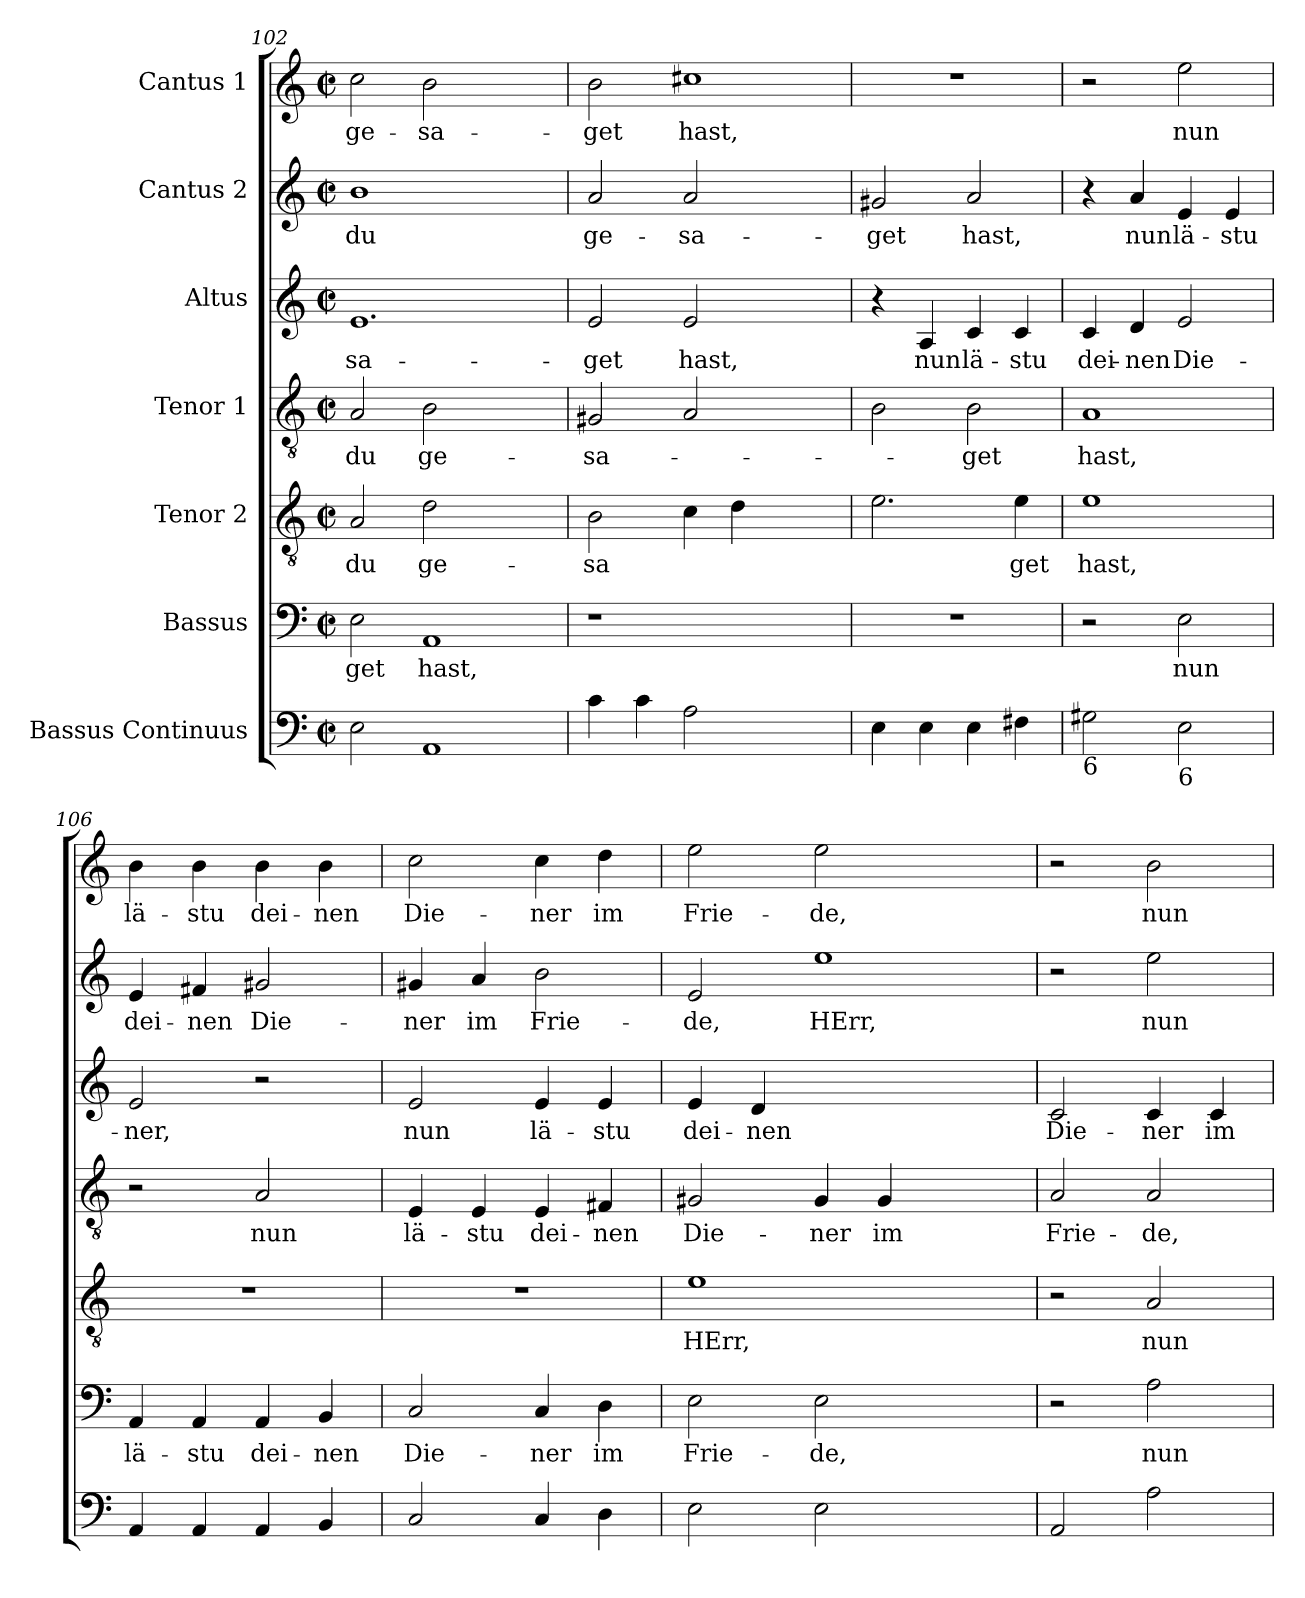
**kern	**kern	**text	**kern	**text	**kern	**text	**kern	**text	**kern	**text	**kern	**text
*part7	*part6	*part6	*part5	*part5	*part4	*part4	*part3	*part3	*part2	*part2	*part1	*part1
*staff7	*staff6	*staff6	*staff5	*staff5	*staff4	*staff4	*staff3	*staff3	*staff2	*staff2	*staff1	*staff1
*I"Bassus Continuus	*I"Bassus	*	*I"Tenor 2	*	*I"Tenor 1	*	*I"Altus	*	*I"Cantus 2	*	*I"Cantus 1	*
*clefF4	*clefF4	*	*clefGv2	*	*clefGv2	*	*clefG2	*	*clefG2	*	*clefG2	*
*k[]	*k[]	*	*k[]	*	*k[]	*	*k[]	*	*k[]	*	*k[]	*
*C:	*C:	*	*C:	*	*C:	*	*C:	*	*C:	*	*C:	*
*M2/2	*M2/2	*	*M2/2	*	*M2/2	*	*M2/2	*	*M2/2	*	*M2/2	*
*met(c|)	*met(c|)	*	*met(c|)	*	*met(c|)	*	*met(c|)	*	*met(c|)	*	*met(c|)	*
=102	=102	=102	=102	=102	=102	=102	=102	=102	=102	=102	=102	=102
!	!	!LO:LY:b	!	!LO:LY:b	!	!LO:LY:b	!	!LO:LY:b	!	!LO:LY:b	!	!LO:LY:b
2E	2E	-get	2A	du	2A	du	1.e	-sa-	1b	du	2cc	ge-
!	!	!LO:LY:b	!	!LO:LY:b	!	!LO:LY:b	!	!	!	!	!	!LO:LY:b
1AA	1AA	hast,	2d	ge-	2B	ge-	.	.	.	.	2b	-sa-
.	.	.	2ryy	.	2ryy	.	.	.	2ryy	.	2ryy	.
=103	=103	=103	=103	=103	=103	=103	=103	=103	=103	=103	=103	=103
!	!	!	!	!LO:LY:b	!	!LO:LY:b	!	!LO:LY:b	!	!LO:LY:b	!	!LO:LY:b
4c	1r	.	2B	-sa	2G#X	-sa-	2e	-get	2a	ge-	2b	-get
4c	.	.	.	.	.	.	.	.	.	.	.	.
!	!	!	!	!	!	!	!	!LO:LY:b	!	!LO:LY:b	!	!LO:LY:b
2A	.	.	4c	.	2A	.	2e	hast,	2a	-sa-	1cc#X	hast,
.	.	.	4d	.	.	.	.	.	.	.	.	.
2ryy	2ryy	.	2ryy	.	2ryy	.	2ryy	.	2ryy	.	.	.
=104	=104	=104	=104	=104	=104	=104	=104	=104	=104	=104	=104	=104
!	!	!	!	!	!	!	!	!	!	!LO:LY:b	!	!
4E	1r	.	2.e	.	2B	.	4r	.	2g#X	-get	1r	.
!	!	!	!	!	!	!	!	!LO:LY:b	!	!	!	!
4E	.	.	.	.	.	.	4A	nun	.	.	.	.
!	!	!	!	!	!	!LO:LY:b	!	!LO:LY:b	!	!LO:LY:b	!	!
4E	.	.	.	.	2B	-get	4c	lä-	2a	hast,	.	.
!	!	!	!	!LO:LY:b	!	!	!	!LO:LY:b	!	!	!	!
4F#X	.	.	4e	get	.	.	4c	-stu	.	.	.	.
=105	=105	=105	=105	=105	=105	=105	=105	=105	=105	=105	=105	=105
!LO:TX:b:t=6	!	!	!	!	!	!	!	!	!	!	!	!
!	!	!	!	!LO:LY:b	!	!LO:LY:b	!	!LO:LY:b	!	!	!	!
2G#X	2r	.	1e	hast,	1A	hast,	4c	dei-	4r	.	2r	.
!	!	!	!	!	!	!	!	!LO:LY:b	!	!LO:LY:b	!	!
.	.	.	.	.	.	.	4d	-nen	4a	nun	.	.
!LO:TX:b:t=6	!	!	!	!	!	!	!	!	!	!	!	!
!	!	!LO:LY:b	!	!	!	!	!	!LO:LY:b	!	!LO:LY:b	!	!LO:LY:b
2E	2E	nun	.	.	.	.	2e	Die-	4e	lä-	2ee	nun
!	!	!	!	!	!	!	!	!	!	!LO:LY:b	!	!
.	.	.	.	.	.	.	.	.	4e	-stu	.	.
=106	=106	=106	=106	=106	=106	=106	=106	=106	=106	=106	=106	=106
!	!	!LO:LY:b	!	!	!	!	!	!LO:LY:b	!	!LO:LY:b	!	!LO:LY:b
4AA	4AA	lä-	1r	.	2r	.	2e	-ner,	4e	dei-	4b	lä-
!	!	!LO:LY:b	!	!	!	!	!	!	!	!LO:LY:b	!	!LO:LY:b
4AA	4AA	-stu	.	.	.	.	.	.	4f#X	-nen	4b	-stu
!	!	!LO:LY:b	!	!	!	!LO:LY:b	!	!	!	!LO:LY:b	!	!LO:LY:b
4AA	4AA	dei-	.	.	2A	nun	2r	.	2g#X	Die-	4b	dei-
!	!	!LO:LY:b	!	!	!	!	!	!	!	!	!	!LO:LY:b
4BB	4BB	-nen	.	.	.	.	.	.	.	.	4b	-nen
!!LO:LB:g=z
=107	=107	=107	=107	=107	=107	=107	=107	=107	=107	=107	=107	=107
!	!	!LO:LY:b	!	!	!	!LO:LY:b	!	!LO:LY:b	!	!LO:LY:b	!	!LO:LY:b
2C	2C	Die-	1r	.	4E	lä-	2e	nun	4g#X	-ner	2cc	Die-
!	!	!	!	!	!	!LO:LY:b	!	!	!	!LO:LY:b	!	!
.	.	.	.	.	4E	-stu	.	.	4a	im	.	.
!	!	!LO:LY:b	!	!	!	!LO:LY:b	!	!LO:LY:b	!	!LO:LY:b	!	!LO:LY:b
4C	4C	-ner	.	.	4E	dei-	4e	lä-	2b	Frie-	4cc	-ner
!	!	!LO:LY:b	!	!	!	!LO:LY:b	!	!LO:LY:b	!	!	!	!LO:LY:b
4D	4D	im	.	.	4F#X	-nen	4e	-stu	.	.	4dd	im
!!LO:LB:g=z
=108	=108	=108	=108	=108	=108	=108	=108	=108	=108	=108	=108	=108
!	!	!LO:LY:b	!	!LO:LY:b	!	!LO:LY:b	!	!LO:LY:b	!	!LO:LY:b	!	!LO:LY:b
2E	2E	Frie-	1e	HErr,	2G#X	Die-	4e	dei-	2e	-de,	2ee	Frie-
!	!	!	!	!	!	!	!	!LO:LY:b	!	!	!	!
.	.	.	.	.	.	.	4d	-nen	.	.	.	.
!	!	!LO:LY:b	!	!	!	!LO:LY:b	!	!	!	!LO:LY:b	!	!LO:LY:b
2E	2E	-de,	.	.	4G#	-ner	1ryy	.	1ee	HErr,	2ee	-de,
!	!	!	!	!	!	!LO:LY:b	!	!	!	!	!	!
.	.	.	.	.	4G#	im	.	.	.	.	.	.
2ryy	2ryy	.	2ryy	.	2ryy	.	.	.	.	.	2ryy	.
!!LO:LB:g=z
=109	=109	=109	=109	=109	=109	=109	=109	=109	=109	=109	=109	=109
!	!	!	!	!	!	!LO:LY:b	!	!LO:LY:b	!	!	!	!
2AA	2r	.	2r	.	2A	Frie-	2c	Die-	2r	.	2r	.
!	!	!LO:LY:b	!	!LO:LY:b	!	!LO:LY:b	!	!LO:LY:b	!	!LO:LY:b	!	!LO:LY:b
2A	2A	nun	2A	nun	2A	-de,	4c	-ner	2ee	nun	2b	nun
!	!	!	!	!	!	!	!	!LO:LY:b	!	!	!	!
.	.	.	.	.	.	.	4c	im	.	.	.	.
=	=	=	=	=	=	=	=	=	=	=	=	=
*-	*-	*-	*-	*-	*-	*-	*-	*-	*-	*-	*-	*-
